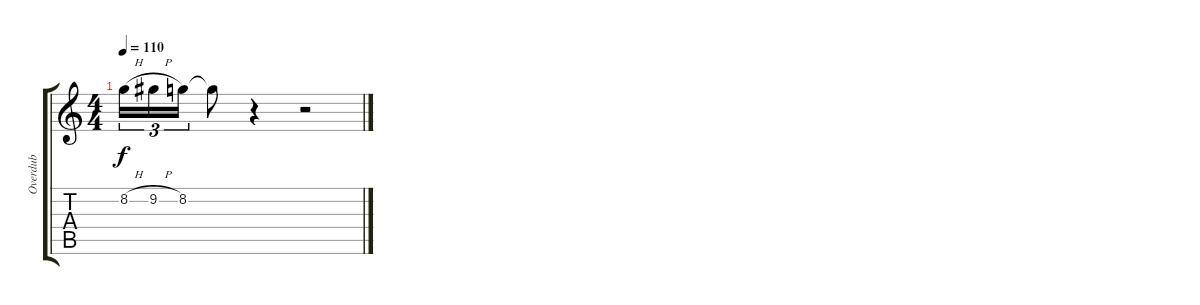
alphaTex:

\track ("Overdub" "Overdub") {instrument electricbasspick}
\staff {score tabs}
\tuning (E4 B3 G3 D3 A2 E2) {hide}
\ts (4 4)
\tempo 110
\clef g2
\ks c
8.2{h}.16{tu (3 2) dy f} 9.2{h}.16{tu (3 2)} 8.2.16{tu (3 2)} 8.2{t}.8 r.4 r.2
